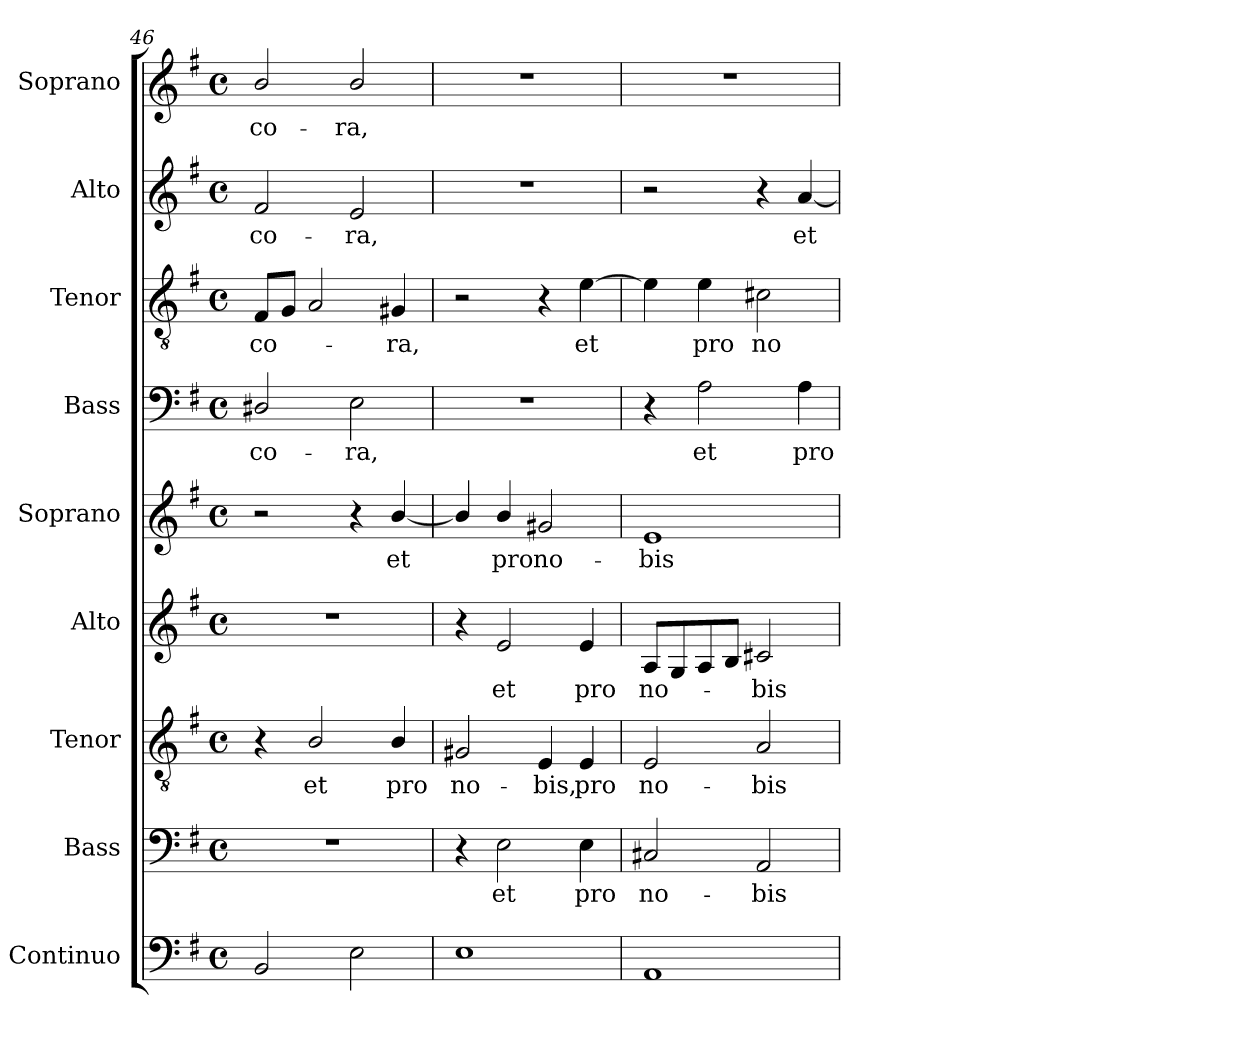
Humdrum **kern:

**kern	**kern	**text	**kern	**text	**kern	**text	**kern	**text	**kern	**text	**kern	**text	**kern	**text	**kern	**text
*part9	*part8	*part8	*part7	*part7	*part6	*part6	*part5	*part5	*part4	*part4	*part3	*part3	*part2	*part2	*part1	*part1
*staff9	*staff8	*staff8	*staff7	*staff7	*staff6	*staff6	*staff5	*staff5	*staff4	*staff4	*staff3	*staff3	*staff2	*staff2	*staff1	*staff1
*I"Continuo	*I"Bass	*	*I"Tenor	*	*I"Alto	*	*I"Soprano	*	*I"Bass	*	*I"Tenor	*	*I"Alto	*	*I"Soprano	*
*I'Cont.	*I'B.	*	*I'T.	*	*I'A.	*	*I'S.	*	*I'B.	*	*I'T.	*	*I'A.	*	*I'S.	*
!!LO:PB:g=z
*clefF4	*clefF4	*	*clefGv2	*	*clefG2	*	*clefG2	*	*clefF4	*	*clefGv2	*	*clefG2	*	*clefG2	*
*	*	*	*ITrd7c12	*	*	*	*	*	*	*	*ITrd7c12	*	*	*	*	*
*k[f#]	*k[f#]	*	*k[f#]	*	*k[f#]	*	*k[f#]	*	*k[f#]	*	*k[f#]	*	*k[f#]	*	*k[f#]	*
*G:	*G:	*	*G:	*	*G:	*	*G:	*	*G:	*	*G:	*	*G:	*	*G:	*
*M4/4	*M4/4	*	*M4/4	*	*M4/4	*	*M4/4	*	*M4/4	*	*M4/4	*	*M4/4	*	*M4/4	*
*met(c)	*met(c)	*	*met(c)	*	*met(c)	*	*met(c)	*	*met(c)	*	*met(c)	*	*met(c)	*	*met(c)	*
=46	=46	=46	=46	=46	=46	=46	=46	=46	=46	=46	=46	=46	=46	=46	=46	=46
!	!	!	!	!	!	!	!	!	!	!LO:LY:b:color=#000000	!	!	!	!	!	!
!	!	!	!	!	!	!	!	!	!	!	!	!LO:LY:b:color=#000000	!	!	!	!
!	!	!	!	!	!	!	!	!	!	!	!	!	!	!LO:LY:b:color=#000000	!	!
!	!	!	!	!	!	!	!	!	!	!	!	!	!	!	!	!LO:LY:b:color=#000000
2BBi/	1r	.	4r	.	1r	.	2r	.	2D#Xi/	co-	8FF#i/L	co-	2f#i/	co-	2bi/	-co-
.	.	.	.	.	.	.	.	.	.	.	8GGi/J	.	.	.	.	.
!	!	!	!	!LO:LY:b:color=#000000	!	!	!	!	!	!	!	!	!	!	!	!
.	.	.	2BBi/	et	.	.	.	.	.	.	2AAi/	.	.	.	.	.
!	!	!	!	!	!	!	!	!	!	!LO:LY:b:color=#000000	!	!	!	!	!	!
!	!	!	!	!	!	!	!	!	!	!	!	!	!	!LO:LY:b:color=#000000	!	!
!	!	!	!	!	!	!	!	!	!	!	!	!	!	!	!	!LO:LY:b:color=#000000
2Ei\	.	.	.	.	.	.	4r	.	2Ei\	-ra,	.	.	2ei/	-ra,	2bi/	-ra,
!	!	!	!	!LO:LY:b:color=#000000	!	!	!	!	!	!	!	!	!	!	!	!
!	!	!	!	!	!	!	!	!LO:LY:b:color=#000000	!	!	!	!	!	!	!	!
!	!	!	!	!	!	!	!	!	!	!	!	!LO:LY:b:color=#000000	!	!	!	!
.	.	.	4BBi/	pro	.	.	[4bi/	et	.	.	4GG#Xi/	-ra,	.	.	.	.
=47	=47	=47	=47	=47	=47	=47	=47	=47	=47	=47	=47	=47	=47	=47	=47	=47
!	!	!	!	!LO:LY:b:color=#000000	!	!	!	!	!	!	!	!	!	!	!	!
1Ei	4r	.	2GG#Xi/	no-	4r	.	4bi/]	.	1r	.	2r	.	1r	.	1r	.
!	!	!LO:LY:b:color=#000000	!	!	!	!	!	!	!	!	!	!	!	!	!	!
!	!	!	!	!	!	!LO:LY:b:color=#000000	!	!	!	!	!	!	!	!	!	!
!	!	!	!	!	!	!	!	!LO:LY:b:color=#000000	!	!	!	!	!	!	!	!
.	2Ei\	et	.	.	2ei/	et	4bi/	pro	.	.	.	.	.	.	.	.
!	!	!	!	!LO:LY:b:color=#000000	!	!	!	!	!	!	!	!	!	!	!	!
!	!	!	!	!	!	!	!	!LO:LY:b:color=#000000	!	!	!	!	!	!	!	!
.	.	.	4EEi/	-bis,	.	.	2g#Xi/	no-	.	.	4r	.	.	.	.	.
!	!	!LO:LY:b:color=#000000	!	!	!	!	!	!	!	!	!	!	!	!	!	!
!	!	!	!	!LO:LY:b:color=#000000	!	!	!	!	!	!	!	!	!	!	!	!
!	!	!	!	!	!	!LO:LY:b:color=#000000	!	!	!	!	!	!	!	!	!	!
!	!	!	!	!	!	!	!	!	!	!	!	!LO:LY:b:color=#000000	!	!	!	!
.	4Ei\	pro	4EEi/	pro	4ei/	pro	.	.	.	.	[4Ei\	et	.	.	.	.
=48	=48	=48	=48	=48	=48	=48	=48	=48	=48	=48	=48	=48	=48	=48	=48	=48
!	!	!LO:LY:b:color=#000000	!	!	!	!	!	!	!	!	!	!	!	!	!	!
!	!	!	!	!LO:LY:b:color=#000000	!	!	!	!	!	!	!	!	!	!	!	!
!	!	!	!	!	!	!LO:LY:b:color=#000000	!	!	!	!	!	!	!	!	!	!
!	!	!	!	!	!	!	!	!LO:LY:b:color=#000000	!	!	!	!	!	!	!	!
1AAi	2C#Xi/	no-	2EEi/	no-	8Ai/L	no-	1ei	-bis	4r	.	4Ei\]	.	2r	.	1r	.
.	.	.	.	.	8Gi/	.	.	.	.	.	.	.	.	.	.	.
!	!	!	!	!	!	!	!	!	!	!LO:LY:b:color=#000000	!	!	!	!	!	!
!	!	!	!	!	!	!	!	!	!	!	!	!LO:LY:b:color=#000000	!	!	!	!
.	.	.	.	.	8Ai/	.	.	.	2Ai\	et	4Ei\	pro	.	.	.	.
.	.	.	.	.	8Bi/J	.	.	.	.	.	.	.	.	.	.	.
!	!	!LO:LY:b:color=#000000	!	!	!	!	!	!	!	!	!	!	!	!	!	!
!	!	!	!	!LO:LY:b:color=#000000	!	!	!	!	!	!	!	!	!	!	!	!
!	!	!	!	!	!	!LO:LY:b:color=#000000	!	!	!	!	!	!	!	!	!	!
!	!	!	!	!	!	!	!	!	!	!	!	!LO:LY:b:color=#000000	!	!	!	!
.	2AAi/	-bis	2AAi/	-bis	2c#Xi/	-bis	.	.	.	.	2C#Xi\	no-	4r	.	.	.
!	!	!	!	!	!	!	!	!	!	!LO:LY:b:color=#000000	!	!	!	!	!	!
!	!	!	!	!	!	!	!	!	!	!	!	!	!	!LO:LY:b:color=#000000	!	!
.	.	.	.	.	.	.	.	.	4Ai\	pro	.	.	[4ai/	et	.	.
=	=	=	=	=	=	=	=	=	=	=	=	=	=	=	=	=
*-	*-	*-	*-	*-	*-	*-	*-	*-	*-	*-	*-	*-	*-	*-	*-	*-
